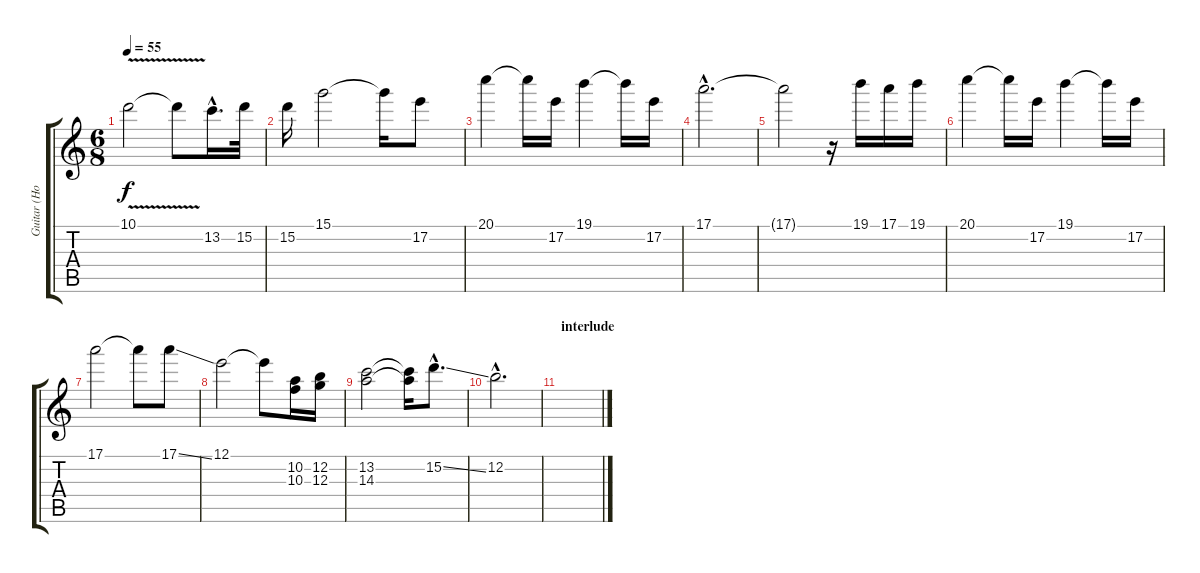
\track ("Guitar (Hogson)" "Guitar (Ho") {instrument distortionguitar}
\staff {score tabs}
\tuning (E4 B3 G3 D3 A2 E2) {hide}
\ts (6 8)
\tempo 55
\clef g2
\ks c
10.1{v}.2{dy f} 10.1{t}.8 13.2{hac}.16{d} 15.2.32 |
15.2.16 15.1.2 15.1{t}.16 17.2.8 |
20.1.4 20.1{t}.16 17.2.16 19.1.4 19.1{t}.16 17.2.16 |
17.1{hac}.2{d} |
17.1{t}.2 r.16 19.1.16 17.1.16 19.1.16 |
20.1.4 20.1{t}.16 17.2.16 19.1.4 19.1{t}.16 17.2.16 |
17.1.2 17.1{t}.8 17.1{ss}.8 |
12.1.2 12.1{t}.8 (10.2 10.3).16 (12.2 12.3).16 |
(13.2 14.3).2 (13.2{t} 14.3{t}).16 15.2{ss hac}.8{d} |
12.2{hac}.2{d} |
\section ("" "interlude")
